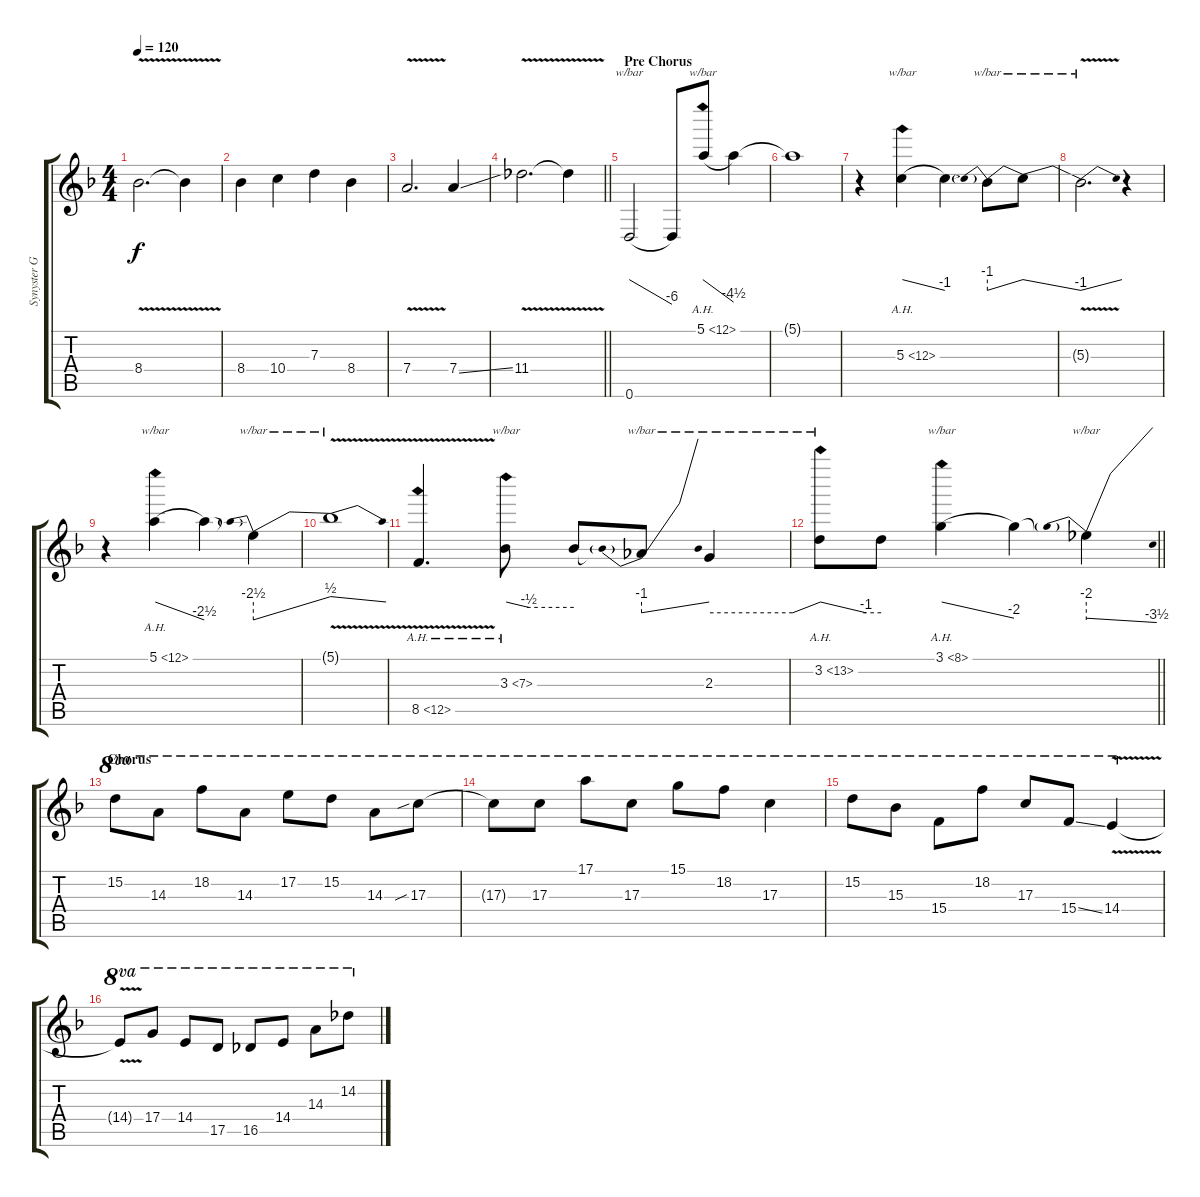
\track ("Synyster Gates" "Synyster G") {instrument distortionguitar}
\staff {score tabs}
\tuning (E4 B3 G3 D3 A2 D2) {hide}
\ts (4 4)
\tempo 120
\clef g2
\ks f
8.4{v}.2{d dy f} 8.4{t}.4 |
8.4.4 10.4.4 7.3.4 8.4.4 |
7.4{v}.2{d} 7.4{ss}.4 |
\barLineRight lightlight
11.4{v}.2{d} 11.4{t}.4 |
\section ("" "Pre Chorus")
0.6.2{tbe (dive default 0 0 60 -24)} 0.6{t}.8 5.1{ah 7}.8{tbe (dive default 0 0 60 -18)} 5.1{t}.4 |
5.1{t}.1 |
r.4 5.3{ah 7}.4{tbe (dive default 0 0 60 -4)} 5.3{t}.4 5.3{t}.8{tbe (predivedive default 0 -4 60 0)} 5.3{t}.8{tbe (dive default 0 0 60 -4)} |
5.3{v t}.2{d tbe (dive default 0 -4 60 0)} r.4 |
r.4 5.1{ah 7}.4{tbe (dive default 0 0 60 -10)} 5.1{t}.4 5.1{t}.4{tbe (predivedive default 0 -10 60 2)} |
5.1{v t}.1{tbe (dive default 0 2 60 0)} |
8.5{ah 4 v}.4{d} 3.3{ah 4}.8{tbe (custom default 0 0 20 -2 60 -2)} 3.3{t}.8 3.3{t}.8{tbe (predivedive default 0 -4 60 0)} 2.3.4{tbe (custom default 0 -4 45 -4 60 0)} |
\barLineRight lightlight
3.2{ah 10}.8{tbe (custom default 0 0 45 -4 60 -4)} 3.2{t}.8 3.1{ah 5}.4{tbe (dive default 0 0 60 -8)} 3.1{t}.4 3.1{t}.4{tbe (predivedive default 0 -8 60 -14)} |
\section ("" "Chorus")
15.2.8{ot 8va} 14.3.8{ot 8va} 18.2.8{ot 8va} 14.3.8{ot 8va} 17.2.8{ot 8va} 15.2.8{ot 8va} 14.3.8{ot 8va} 17.3{sib}.8{ot 8va} |
17.3{t}.8{ot 8va} 17.3.8{ot 8va} 17.1.8{ot 8va} 17.3.8{ot 8va} 15.1.8{ot 8va} 18.2.8{ot 8va} 17.3.4{ot 8va} |
15.2.8{ot 8va} 15.3.8{ot 8va} 15.4.8{ot 8va} 18.2.8{ot 8va} 17.3.8{ot 8va} 15.4{ss}.8{ot 8va} 14.4{v}.4{ot 8va} |
14.4{t}.8{ot 8va} 17.4.8{ot 8va} 14.4.8{ot 8va} 17.5.8{ot 8va} 16.5.8{ot 8va} 14.4.8{ot 8va} 14.3.8{ot 8va} 14.2.8{ot 8va}
